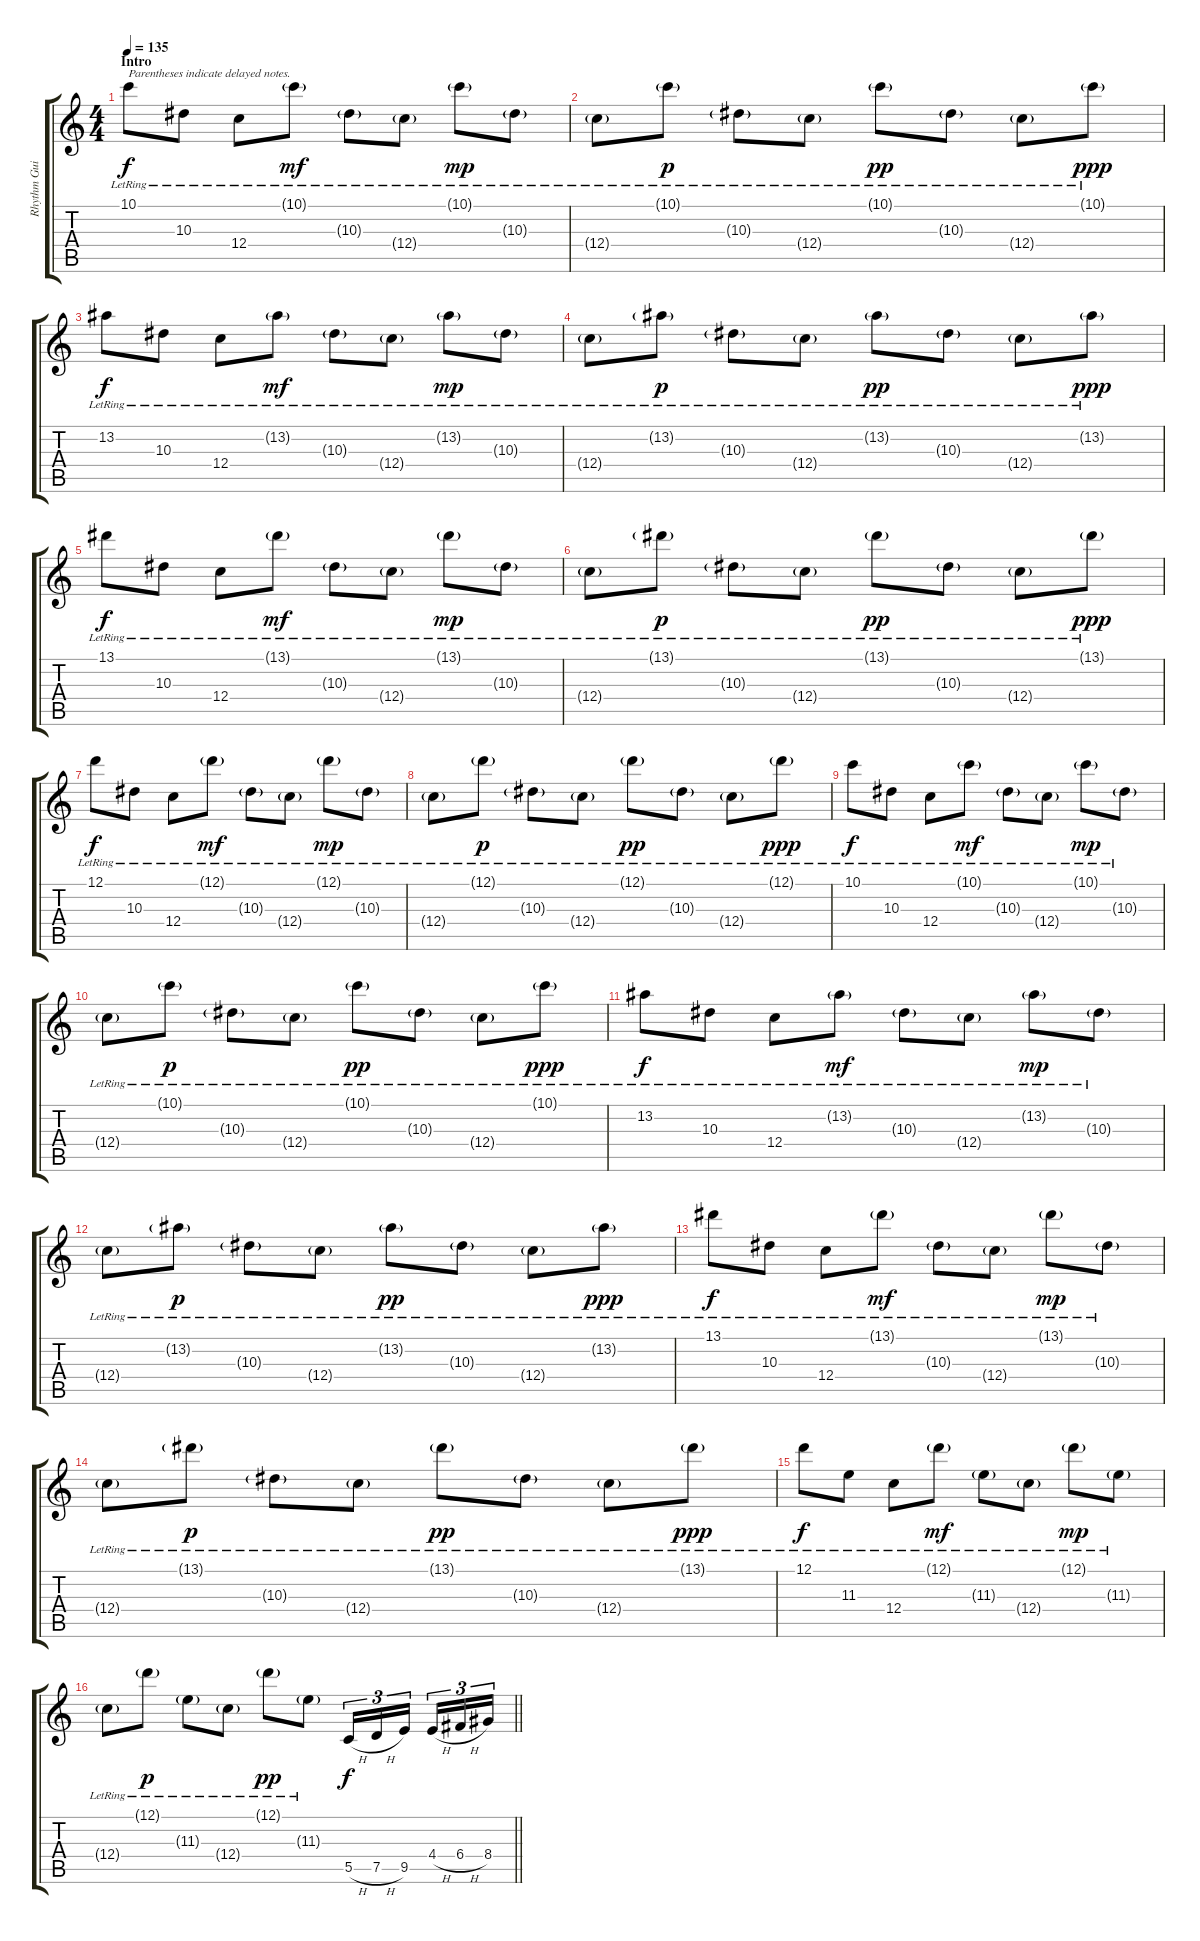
\track ("Rhythm Guitar L" "Rhythm Gui") {instrument distortionguitar}
\staff {score tabs}
\tuning (D4 A3 F3 C3 G2 C2) {hide}
\ts (4 4)
\section ("" "Intro")
\tempo 135
\clef g2
\ks c
10.1{lr}.8{txt "Parentheses indicate delayed notes." dy f balance 8 instrument electricguitarjazz} 10.3{lr}.8 12.4{lr}.8 10.1{g lr}.8{dy mf} 10.3{g lr}.8 12.4{g lr}.8 10.1{g lr}.8{dy mp} 10.3{g lr}.8 |
12.4{g lr}.8 10.1{g lr}.8{dy p} 10.3{g lr}.8 12.4{g lr}.8 10.1{g lr}.8{dy pp} 10.3{g lr}.8 12.4{g lr}.8 10.1{g lr}.8{dy ppp} |
13.2{lr}.8{dy f} 10.3{lr}.8 12.4{lr}.8 13.2{g lr}.8{dy mf} 10.3{g lr}.8 12.4{g lr}.8 13.2{g lr}.8{dy mp} 10.3{g lr}.8 |
12.4{g lr}.8 13.2{g lr}.8{dy p} 10.3{g lr}.8 12.4{g lr}.8 13.2{g lr}.8{dy pp} 10.3{g lr}.8 12.4{g lr}.8 13.2{g lr}.8{dy ppp} |
13.1{lr}.8{dy f} 10.3{lr}.8 12.4{lr}.8 13.1{g lr}.8{dy mf} 10.3{g lr}.8 12.4{g lr}.8 13.1{g lr}.8{dy mp} 10.3{g lr}.8 |
12.4{g lr}.8 13.1{g lr}.8{dy p} 10.3{g lr}.8 12.4{g lr}.8 13.1{g lr}.8{dy pp} 10.3{g lr}.8 12.4{g lr}.8 13.1{g lr}.8{dy ppp} |
12.1{lr}.8{dy f} 10.3{lr}.8 12.4{lr}.8 12.1{g lr}.8{dy mf} 10.3{g lr}.8 12.4{g lr}.8 12.1{g lr}.8{dy mp} 10.3{g lr}.8 |
12.4{g lr}.8 12.1{g lr}.8{dy p} 10.3{g lr}.8 12.4{g lr}.8 12.1{g lr}.8{dy pp} 10.3{g lr}.8 12.4{g lr}.8 12.1{g lr}.8{dy ppp} |
10.1{lr}.8{dy f} 10.3{lr}.8 12.4{lr}.8 10.1{g lr}.8{dy mf} 10.3{g lr}.8 12.4{g lr}.8 10.1{g lr}.8{dy mp} 10.3{g lr}.8 |
12.4{g lr}.8 10.1{g lr}.8{dy p} 10.3{g lr}.8 12.4{g lr}.8 10.1{g lr}.8{dy pp} 10.3{g lr}.8 12.4{g lr}.8 10.1{g lr}.8{dy ppp} |
13.2{lr}.8{dy f} 10.3{lr}.8 12.4{lr}.8 13.2{g lr}.8{dy mf} 10.3{g lr}.8 12.4{g lr}.8 13.2{g lr}.8{dy mp} 10.3{g lr}.8 |
12.4{g lr}.8 13.2{g lr}.8{dy p} 10.3{g lr}.8 12.4{g lr}.8 13.2{g lr}.8{dy pp} 10.3{g lr}.8 12.4{g lr}.8 13.2{g lr}.8{dy ppp} |
13.1{lr}.8{dy f} 10.3{lr}.8 12.4{lr}.8 13.1{g lr}.8{dy mf} 10.3{g lr}.8 12.4{g lr}.8 13.1{g lr}.8{dy mp} 10.3{g lr}.8 |
12.4{g lr}.8 13.1{g lr}.8{dy p} 10.3{g lr}.8 12.4{g lr}.8 13.1{g lr}.8{dy pp} 10.3{g lr}.8 12.4{g lr}.8 13.1{g lr}.8{dy ppp} |
12.1{lr}.8{dy f} 11.3{lr}.8 12.4{lr}.8 12.1{g lr}.8{dy mf} 11.3{g lr}.8 12.4{g lr}.8 12.1{g lr}.8{dy mp} 11.3{g lr}.8 |
\barLineRight lightlight
12.4{g lr}.8 12.1{g lr}.8{dy p} 11.3{g lr}.8 12.4{g lr}.8 12.1{g lr}.8{dy pp} 11.3{g lr}.8 5.5{h}.16{tu (3 2) dy f balance 0 instrument distortionguitar} 7.5{h}.16{tu (3 2)} 9.5.16{tu (3 2) beam splitsecondary} 4.4{h}.16{tu (3 2)} 6.4{h}.16{tu (3 2)} 8.4.16{tu (3 2)}
